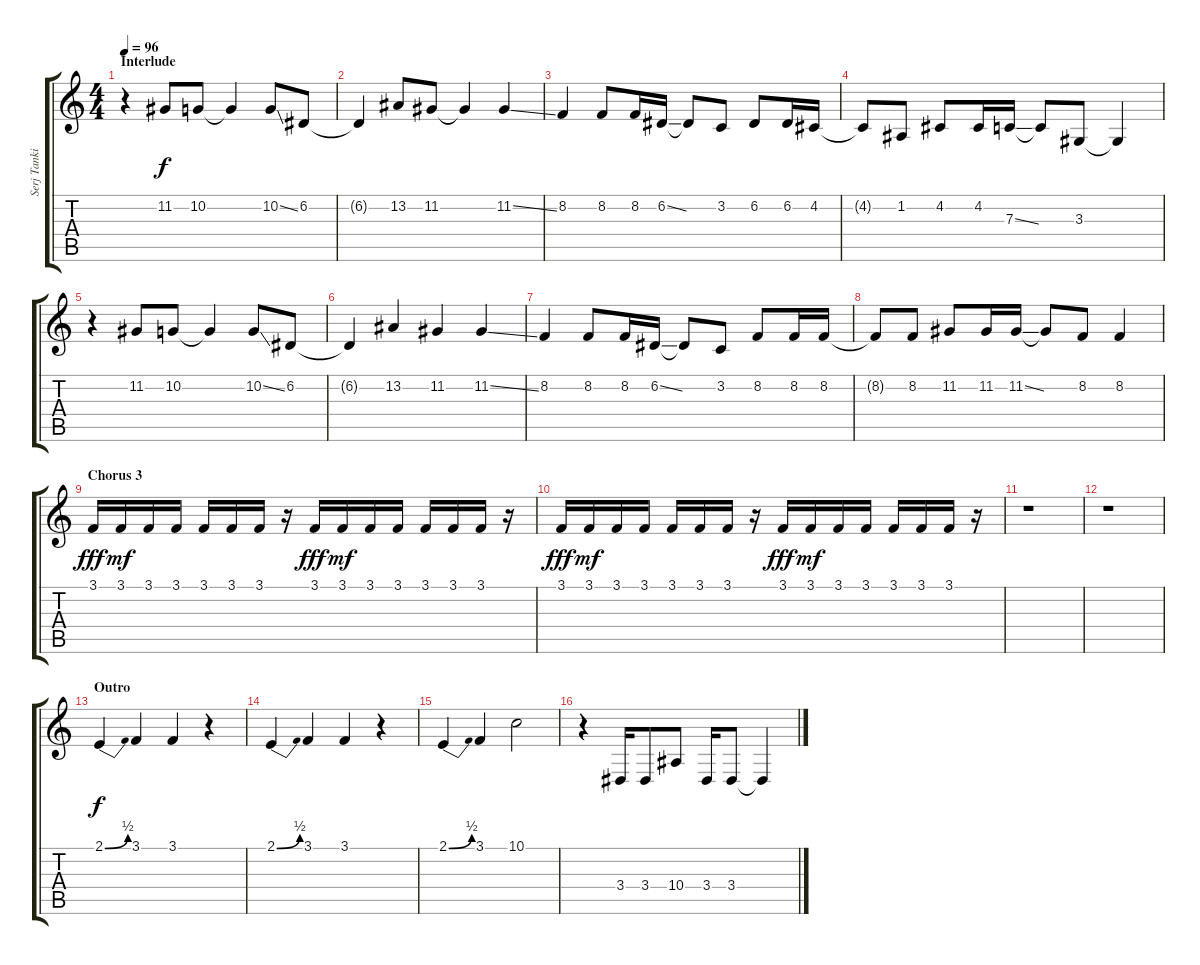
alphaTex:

\track ("Serj Tankian [Vocals]" "Serj Tanki") {instrument cello}
\staff {score tabs}
\tuning (D4 A3 F3 C3 G2 C2) {hide}
\ts (4 4)
\section ("" "Interlude")
\tempo 96
\clef g2
\ks c
r.4{dy f} 11.2.8 10.2.8 10.2{t}.4 10.2{ss}.8 6.2.8 |
6.2{t}.4 13.2.8 11.2.8 11.2{t}.4 11.2{ss}.4 |
8.2.4 8.2.8 8.2.16 6.2{ss}.16 6.2{t}.8 3.2.8 6.2.8 6.2.16 4.2.16 |
4.2{t}.8 1.2.8 4.2.8 4.2.16 7.3{ss}.16 7.3{t}.8 3.3.8 3.3{t}.4 |
r.4 11.2.8 10.2.8 10.2{t}.4 10.2{ss}.8 6.2.8 |
6.2{t}.4 13.2.4 11.2.4 11.2{ss}.4 |
8.2.4 8.2.8 8.2.16 6.2{ss}.16 6.2{t}.8 3.2.8 8.2.8 8.2.16 8.2.16 |
8.2{t}.8 8.2.8 11.2.8 11.2.16 11.2{ss}.16 11.2{t}.8 8.2.8 8.2.4 |
\section ("" "Chorus 3")
3.1.16{dy fff} 3.1.16{dy mf} 3.1.16 3.1.16 3.1.16 3.1.16 3.1.16 r.16 3.1.16{dy fff} 3.1.16{dy mf} 3.1.16 3.1.16 3.1.16 3.1.16 3.1.16 r.16 |
3.1.16{dy fff} 3.1.16{dy mf} 3.1.16 3.1.16 3.1.16 3.1.16 3.1.16 r.16 3.1.16{dy fff} 3.1.16{dy mf} 3.1.16 3.1.16 3.1.16 3.1.16 3.1.16 r.16 |
r.1 |
r.1 |
\section ("" "Outro")
2.1{be (bend 0 0 60 2)}.4{dy f} 3.1.4 3.1.4 r.4 |
2.1{be (bend 0 0 60 2)}.4 3.1.4 3.1.4 r.4 |
2.1{be (bend 0 0 60 2)}.4 3.1.4 10.1.2 |
r.4 3.4.16 3.4.8 10.4.8 3.4.16 3.4.8 3.4{t}.4
